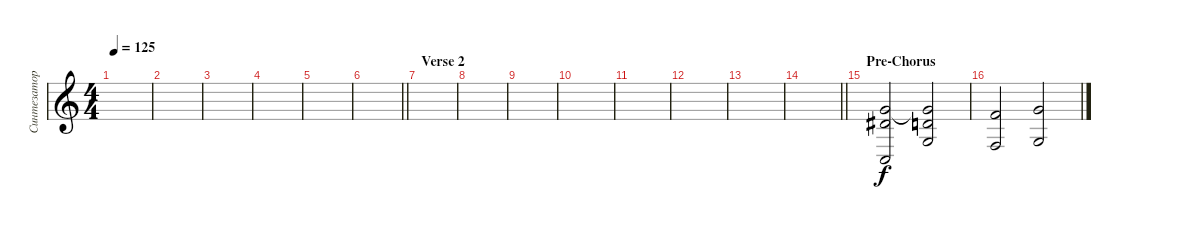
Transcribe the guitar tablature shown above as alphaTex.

\track ("Синтезатор" "Синтезатор") {instrument stringensemble1}
\staff {score}
\tuning (E4 B3 G3 D3 A2 B1) {hide}
\ts (4 4)
\tempo 125
\clef g2
\ks c
|
|
|
|
|
\barLineRight lightlight
|
\section ("" "Verse 2")
|
|
|
|
|
|
|
\barLineRight lightlight
|
\section ("" "Pre-Chorus")
(3.1 4.2 3.5).2 (3.1{t} 3.2 5.4).2 |
(1.1 3.4).2 (3.1 5.4).2
